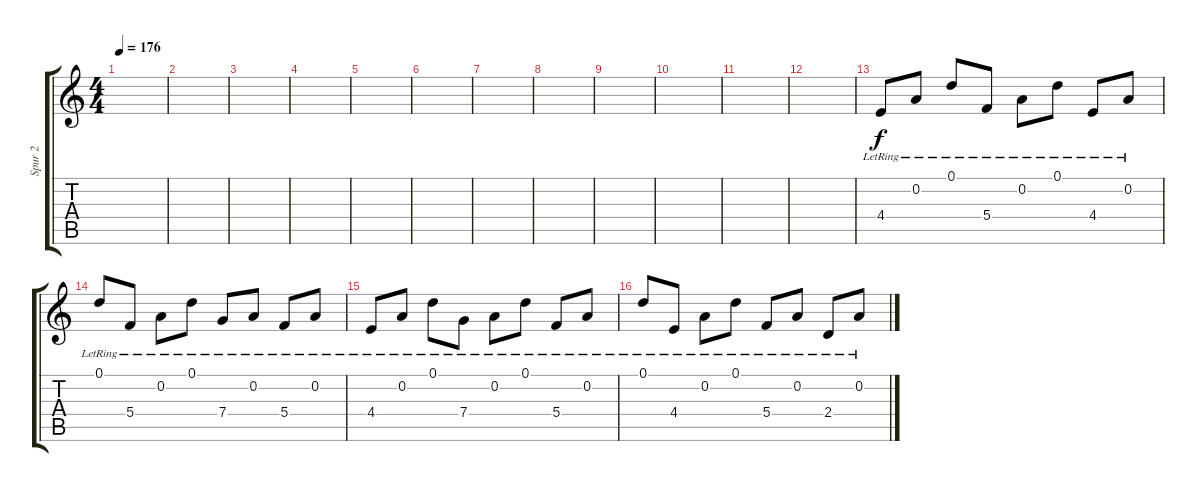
\track ("Spur 2" "Spur 2") {instrument electricguitarclean}
\staff {score tabs}
\tuning (D4 A3 F3 C3 G2 D2) {hide}
\ts (4 4)
\tempo 176
\clef g2
\ks c
|
|
|
|
|
|
|
|
|
|
|
|
4.4{lr}.8 0.2{lr}.8 0.1{lr}.8 5.4{lr}.8 0.2{lr}.8 0.1{lr}.8 4.4{lr}.8 0.2{lr}.8 |
0.1{lr}.8 5.4{lr}.8 0.2{lr}.8 0.1{lr}.8 7.4{lr}.8 0.2{lr}.8 5.4{lr}.8 0.2{lr}.8 |
4.4{lr}.8 0.2{lr}.8 0.1{lr}.8 7.4{lr}.8 0.2{lr}.8 0.1{lr}.8 5.4{lr}.8 0.2{lr}.8 |
0.1{lr}.8 4.4{lr}.8 0.2{lr}.8 0.1{lr}.8 5.4{lr}.8 0.2{lr}.8 2.4{lr}.8 0.2{lr}.8
